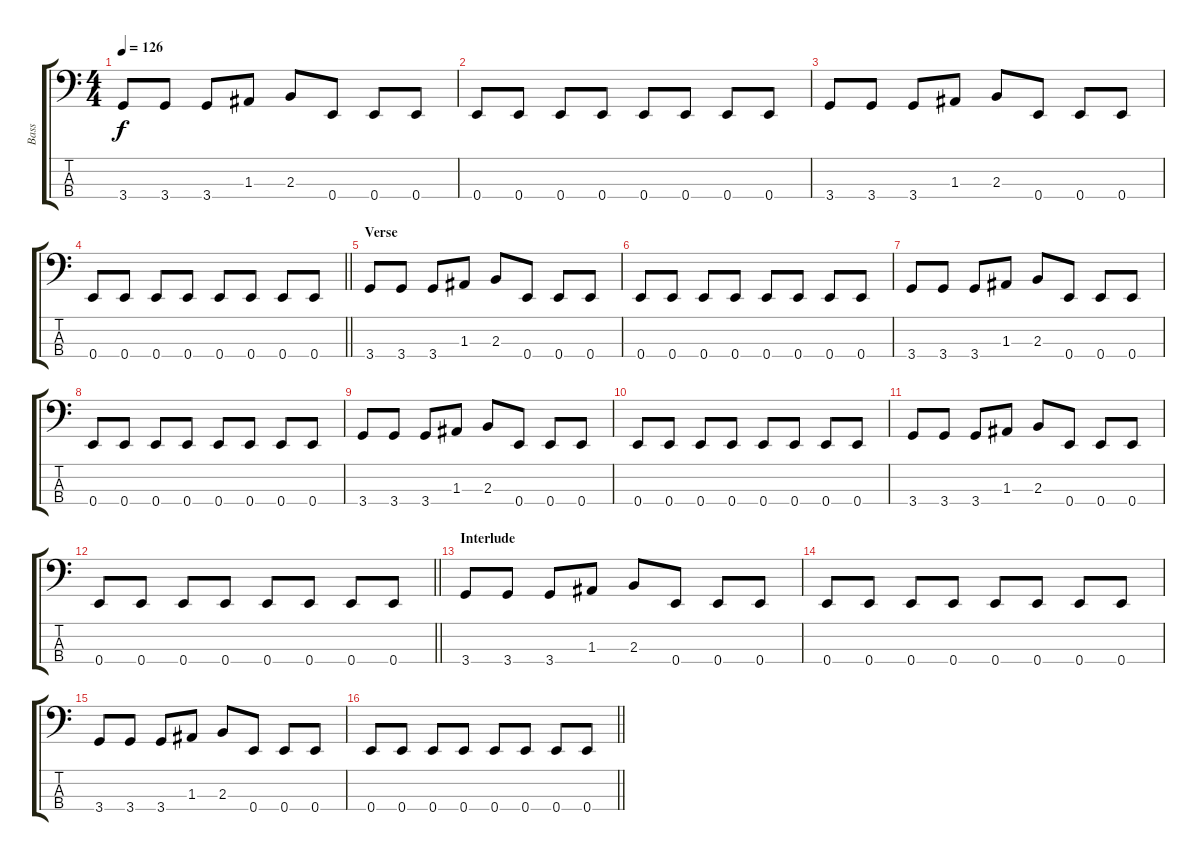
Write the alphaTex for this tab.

\track ("Bass" "Bass") {instrument electricbassfinger}
\staff {score tabs}
\tuning (G2 D2 A1 E1) {hide}
\ts (4 4)
\tempo 126
\clef f4
\ks c
3.4.8{dy f} 3.4.8 3.4.8 1.3.8 2.3.8 0.4.8 0.4.8 0.4.8 |
0.4.8 0.4.8 0.4.8 0.4.8 0.4.8 0.4.8 0.4.8 0.4.8 |
3.4.8 3.4.8 3.4.8 1.3.8 2.3.8 0.4.8 0.4.8 0.4.8 |
\barLineRight lightlight
0.4.8 0.4.8 0.4.8 0.4.8 0.4.8 0.4.8 0.4.8 0.4.8 |
\section ("" "Verse")
3.4.8 3.4.8 3.4.8 1.3.8 2.3.8 0.4.8 0.4.8 0.4.8 |
0.4.8 0.4.8 0.4.8 0.4.8 0.4.8 0.4.8 0.4.8 0.4.8 |
3.4.8 3.4.8 3.4.8 1.3.8 2.3.8 0.4.8 0.4.8 0.4.8 |
0.4.8 0.4.8 0.4.8 0.4.8 0.4.8 0.4.8 0.4.8 0.4.8 |
3.4.8 3.4.8 3.4.8 1.3.8 2.3.8 0.4.8 0.4.8 0.4.8 |
0.4.8 0.4.8 0.4.8 0.4.8 0.4.8 0.4.8 0.4.8 0.4.8 |
3.4.8 3.4.8 3.4.8 1.3.8 2.3.8 0.4.8 0.4.8 0.4.8 |
\barLineRight lightlight
0.4.8 0.4.8 0.4.8 0.4.8 0.4.8 0.4.8 0.4.8 0.4.8 |
\section ("" "Interlude")
3.4.8 3.4.8 3.4.8 1.3.8 2.3.8 0.4.8 0.4.8 0.4.8 |
0.4.8 0.4.8 0.4.8 0.4.8 0.4.8 0.4.8 0.4.8 0.4.8 |
3.4.8 3.4.8 3.4.8 1.3.8 2.3.8 0.4.8 0.4.8 0.4.8 |
\barLineRight lightlight
0.4.8 0.4.8 0.4.8 0.4.8 0.4.8 0.4.8 0.4.8 0.4.8
